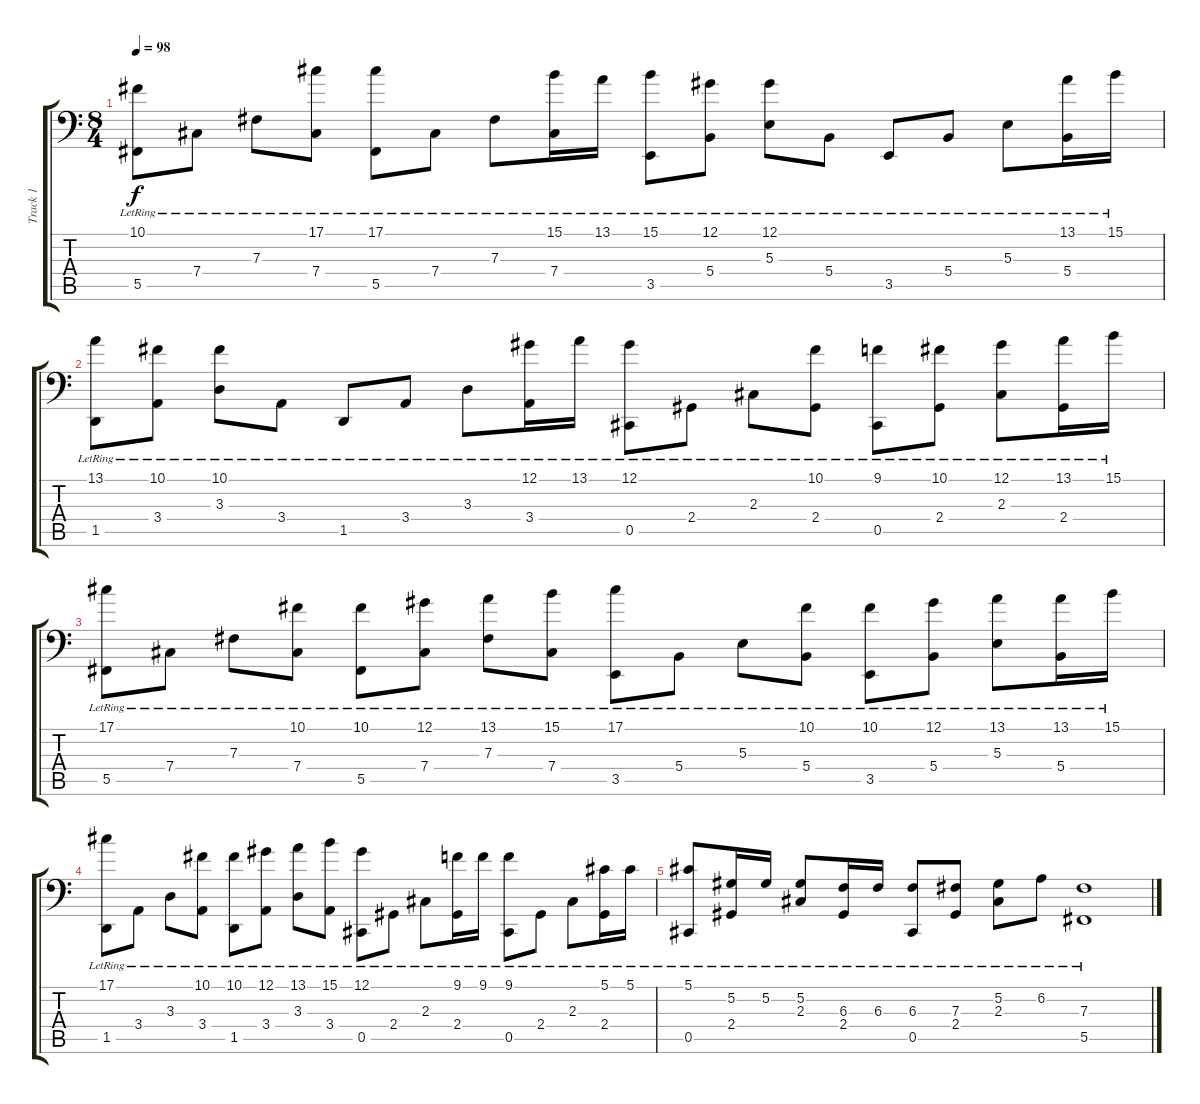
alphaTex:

\track ("Track 1" "Track 1") {instrument acousticgrandpiano}
\staff {score tabs}
\tuning (Ab3 Eb3 B2 Gb2 Db2 Gb1) {hide}
\ts (8 4)
\tempo 98
\clef f4
\ks c
(10.1{lr} 5.5{lr}).8{dy f} 7.4{lr}.8 7.3{lr}.8 (17.1{lr} 7.4{lr}).8 (17.1{lr} 5.5{lr}).8 7.4{lr}.8 7.3{lr}.8 (15.1{lr} 7.4{lr}).16 13.1{lr}.16 (15.1{lr} 3.5).8 (12.1{lr} 5.4{lr}).8 (12.1{lr} 5.3{lr}).8 5.4{lr}.8 3.5{lr}.8 5.4{lr}.8 5.3{lr}.8 (13.1{lr} 5.4).16 15.1{lr}.16 |
(13.1{lr} 1.5{lr}).8 (10.1{lr} 3.4{lr}).8 (10.1{lr} 3.3{lr}).8 3.4{lr}.8 1.5{lr}.8 3.4{lr}.8 3.3{lr}.8 (12.1{lr} 3.4{lr}).16 13.1{lr}.16 (12.1{lr} 0.5{lr}).8 2.4{lr}.8 2.3{lr}.8 (10.1{lr} 2.4{lr}).8 (9.1{lr} 0.5{lr}).8 (10.1{lr} 2.4{lr}).8 (12.1{lr} 2.3{lr}).8 (13.1{lr} 2.4{lr}).16 15.1{lr}.16 |
(17.1{lr} 5.5{lr}).8 7.4{lr}.8 7.3{lr}.8 (10.1{lr} 7.4{lr}).8 (10.1{lr} 5.5{lr}).8 (12.1{lr} 7.4{lr}).8 (13.1{lr} 7.3{lr}).8 (15.1{lr} 7.4{lr}).8 (17.1{lr} 3.5{lr}).8 5.4{lr}.8 5.3{lr}.8 (10.1{lr} 5.4{lr}).8 (10.1{lr} 3.5{lr}).8 (12.1{lr} 5.4{lr}).8 (13.1{lr} 5.3{lr}).8 (13.1{lr} 5.4{lr}).16 15.1{lr}.16 |
(17.1{lr} 1.5{lr}).8 3.4{lr}.8 3.3{lr}.8 (10.1{lr} 3.4{lr}).8 (10.1{lr} 1.5{lr}).8 (12.1{lr} 3.4{lr}).8 (13.1{lr} 3.3{lr}).8 (15.1{lr} 3.4{lr}).8 (12.1{lr} 0.5{lr}).8 2.4{lr}.8 2.3{lr}.8 (9.1{lr} 2.4{lr}).16 9.1{lr}.16 (9.1{lr} 0.5{lr}).8 2.4{lr}.8 2.3{lr}.8 (5.1{lr} 2.4{lr}).16 5.1{lr}.16 |
(5.1{lr} 0.5{lr}).8 (5.2{lr} 2.4{lr}).16 5.2{lr}.16 (5.2{lr} 2.3{lr}).8 (6.3{lr} 2.4{lr}).16 6.3{lr}.16 (6.3{lr} 0.5{lr}).8 (7.3{lr} 2.4{lr}).8 (5.2{lr} 2.3{lr}).8 6.2{lr}.8 (7.3{lr} 5.5{lr}).1
